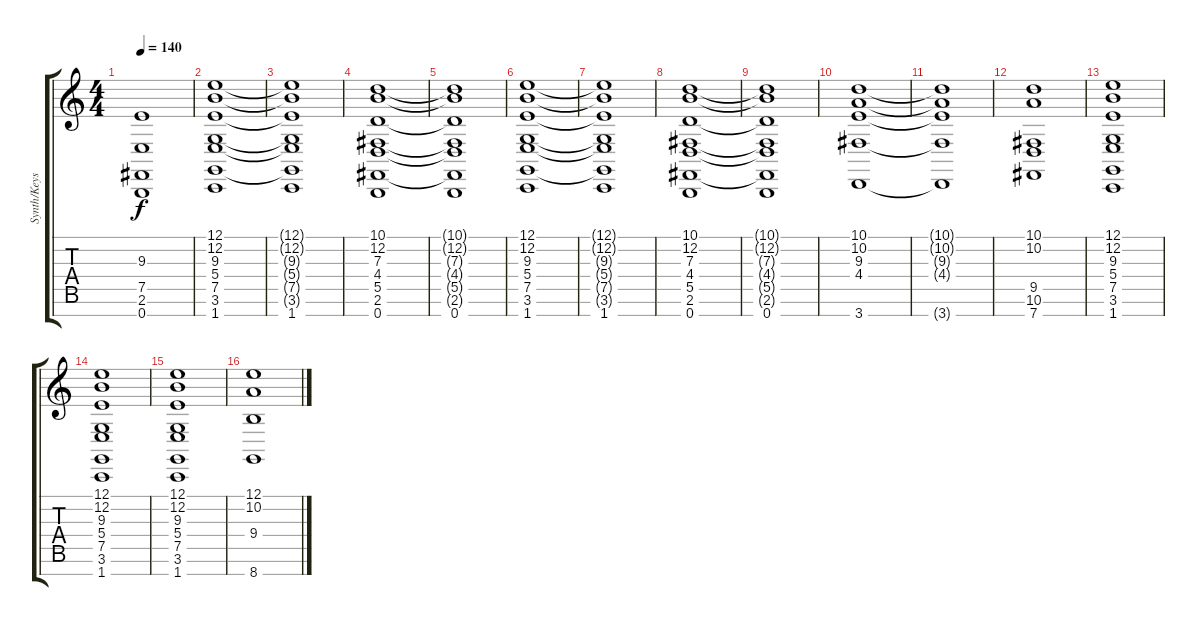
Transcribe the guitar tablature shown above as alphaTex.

\track ("Synth/Keys" "Synth/Keys") {instrument stringensemble1}
\staff {score tabs}
\tuning (E4 B3 G3 D3 A2 E2 B1) {hide}
\ts (4 4)
\tempo 140
\clef g2
\ks c
(9.3 7.5 2.6 0.7).1{dy f} |
(12.1 12.2 9.3 5.4 7.5 3.6 1.7).1 |
(12.1{t} 12.2{t} 9.3{t} 5.4{t} 7.5{t} 3.6{t} 1.7).1 |
(10.1 12.2 7.3 4.4 5.5 2.6 0.7).1 |
(10.1{t} 12.2{t} 7.3{t} 4.4{t} 5.5{t} 2.6{t} 0.7).1 |
(12.1 12.2 9.3 5.4 7.5 3.6 1.7).1 |
(12.1{t} 12.2{t} 9.3{t} 5.4{t} 7.5{t} 3.6{t} 1.7).1 |
(10.1 12.2 7.3 4.4 5.5 2.6 0.7).1 |
(10.1{t} 12.2{t} 7.3{t} 4.4{t} 5.5{t} 2.6{t} 0.7).1 |
(10.1 10.2 9.3 4.4 3.7).1 |
(10.1{t} 10.2{t} 9.3{t} 4.4{t} 3.7{t}).1 |
(10.1 10.2 9.5 10.6 7.7).1 |
(12.1 12.2 9.3 5.4 7.5 3.6 1.7).1 |
(12.1 12.2 9.3 5.4 7.5 3.6 1.7).1 |
(12.1 12.2 9.3 5.4 7.5 3.6 1.7).1 |
(12.1 10.2 9.4 8.7).1
